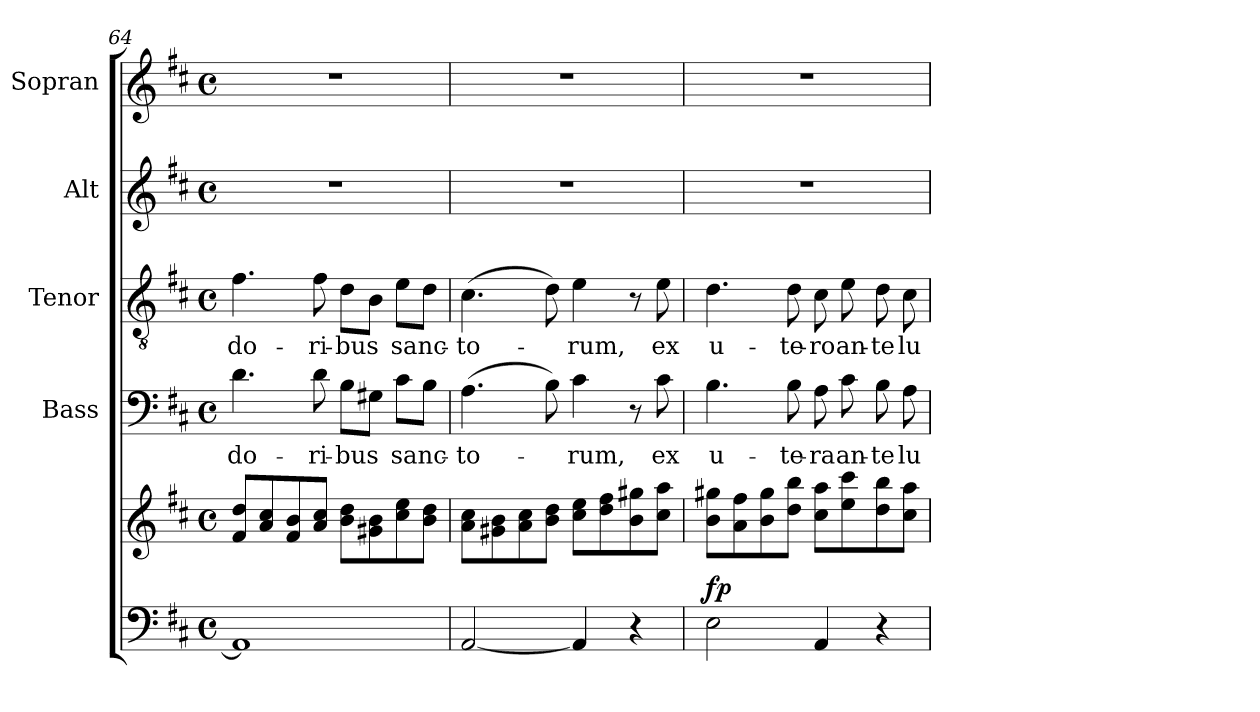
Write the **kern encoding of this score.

**kern	**kern	**dynam	**kern	**text	**kern	**text	**kern	**kern
*part5	*part5	*part5	*part4	*part4	*part3	*part3	*part2	*part1
*staff6	*staff5	*staff5/6	*staff4	*staff4	*staff3	*staff3	*staff2	*staff1
*	*	*	*I"Bass	*	*I"Tenor	*	*I"Alt	*I"Sopran
*	*	*	*I'B.	*	*I'T.	*	*I'A.	*I'S.
*clefF4	*clefG2	*	*clefF4	*	*clefGv2	*	*clefG2	*clefG2
*k[f#c#]	*k[f#c#]	*	*k[f#c#]	*	*k[f#c#]	*	*k[f#c#]	*k[f#c#]
*D:	*D:	*	*D:	*	*D:	*	*D:	*D:
*M4/4	*M4/4	*	*M4/4	*	*M4/4	*	*M4/4	*M4/4
*met(c)	*met(c)	*	*met(c)	*	*met(c)	*	*met(c)	*met(c)
=64	=64	=64	=64	=64	=64	=64	=64	=64
!	!	!	!	!LO:LY:b	!	!LO:LY:b	!	!
1AA]	8f#/ 8dd/L	.	4.d\	-do-	4.f#\	-do-	1r	1r
.	8a/ 8cc#/	.	.	.	.	.	.	.
.	8f#/ 8b/	.	.	.	.	.	.	.
!	!	!	!	!LO:LY:b	!	!LO:LY:b	!	!
.	8a/ 8cc#/J	.	8d\	-ri-	8f#\	-ri-	.	.
!	!	!	!	!LO:LY:b	!	!LO:LY:b	!	!
.	8b\ 8dd\L	.	8B\L	-bus	8d\L	-bus	.	.
.	8g#X\ 8b\	.	8G#X\J	.	8B\J	.	.	.
!	!	!	!	!LO:LY:b	!	!LO:LY:b	!	!
.	8cc#\ 8ee\	.	8c#\L	sanc-	8e\L	sanc-	.	.
.	8b\ 8dd\J	.	8B\J	.	8d\J	.	.	.
=65	=65	=65	=65	=65	=65	=65	=65	=65
!	!	!	!	!LO:LY:b	!	!LO:LY:b	!	!
[2AA/	8a\ 8cc#\L	.	(>4.A\	-to-	(>4.c#\	-to-	1r	1r
.	8g#X\ 8b\	.	.	.	.	.	.	.
.	8a\ 8cc#\	.	.	.	.	.	.	.
.	8b\ 8dd\J	.	8B\)	.	8d\)	.	.	.
!	!	!	!	!LO:LY:b	!	!LO:LY:b	!	!
4AA/]	8cc#\ 8ee\L	.	4c#\	-rum,	4e\	-rum,	.	.
.	8dd\ 8ff#\	.	.	.	.	.	.	.
4r	8b\ 8gg#X\	.	8r	.	8r	.	.	.
!	!	!	!	!LO:LY:b	!	!LO:LY:b	!	!
.	8cc#\ 8aa\J	.	8c#\	ex	8e\	ex	.	.
!!LO:PB:g=z
=66	=66	=66	=66	=66	=66	=66	=66	=66
!	!	!LO:DY:a=2	!	!LO:LY:b	!	!LO:LY:b	!	!
2E\	8b\ 8gg#X\L	fp	4.B\	u-	4.d\	u-	1r	1r
.	8a\ 8ff#\	.	.	.	.	.	.	.
.	8b\ 8gg#\	.	.	.	.	.	.	.
!	!	!	!	!LO:LY:b	!	!LO:LY:b	!	!
.	8dd\ 8bb\J	.	8B\	-te-	8d\	-te-	.	.
!	!	!	!	!LO:LY:b	!	!LO:LY:b	!	!
4AA/	8cc#\ 8aa\L	.	8A\	-ra	8c#\	-ro	.	.
!	!	!	!	!LO:LY:b	!	!LO:LY:b	!	!
.	8ee\ 8ccc#\	.	8c#\	an-	8e\	an-	.	.
!	!	!	!	!LO:LY:b	!	!LO:LY:b	!	!
4r	8dd\ 8bb\	.	8B\	-te	8d\	-te	.	.
!	!	!	!	!LO:LY:b	!	!LO:LY:b	!	!
.	8cc#\ 8aa\J	.	8A\	lu-	8c#\	lu-	.	.
=	=	=	=	=	=	=	=	=
*-	*-	*-	*-	*-	*-	*-	*-	*-
